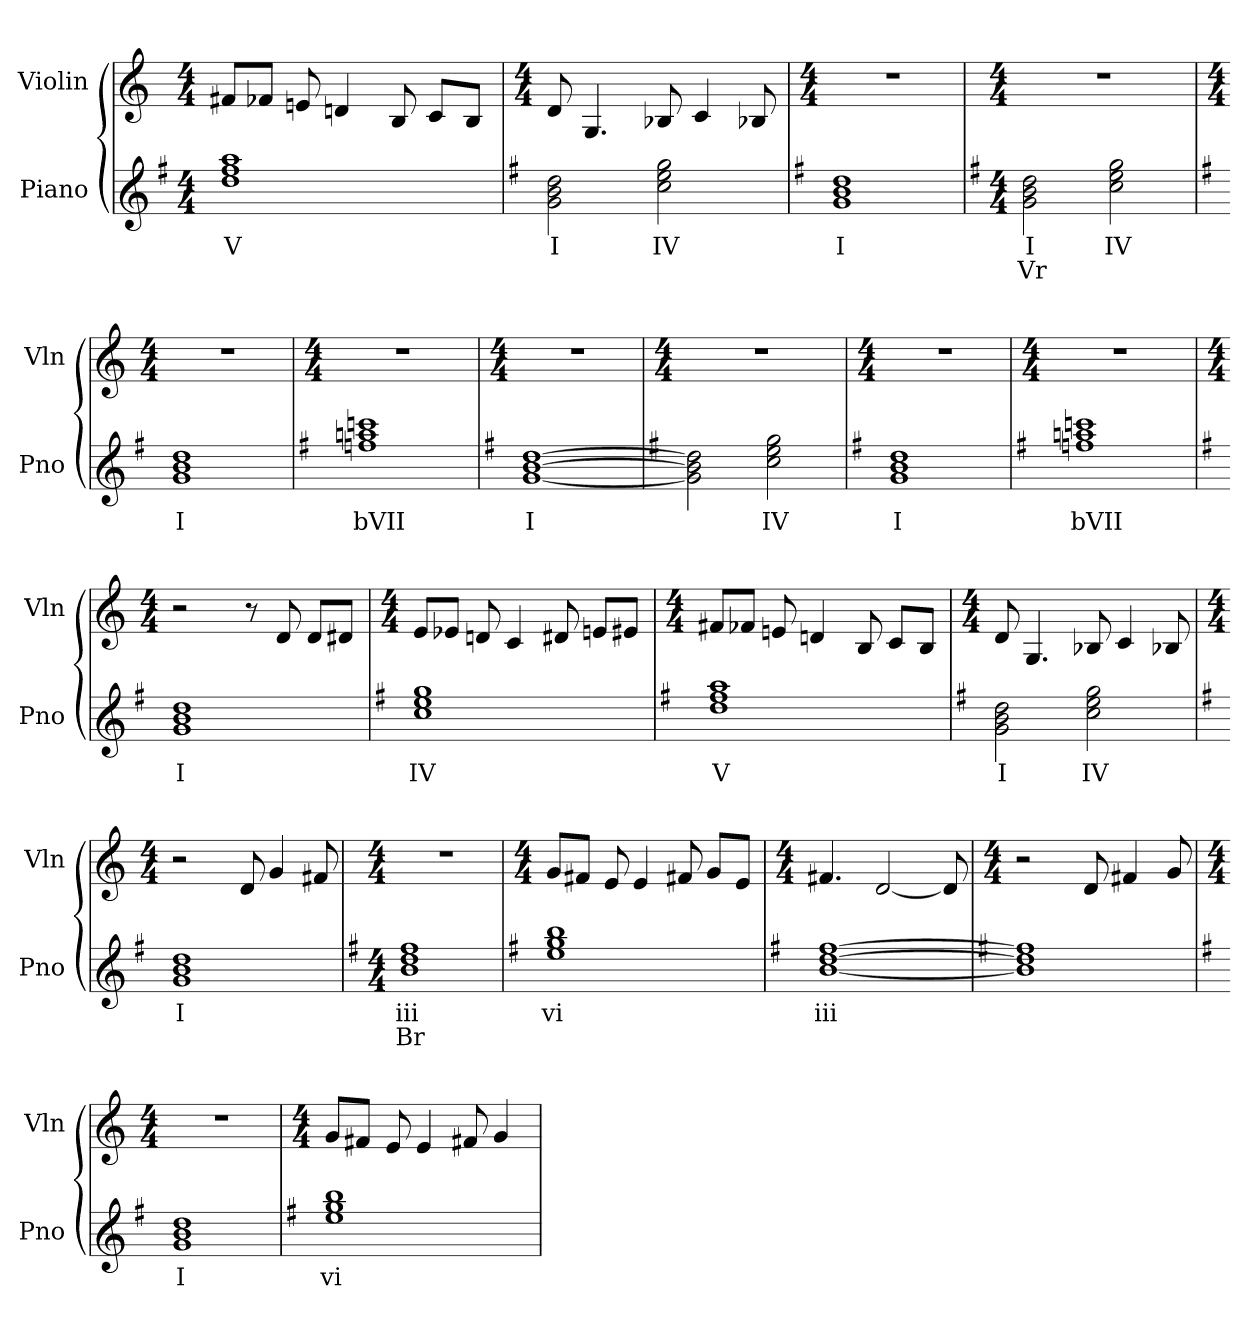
**kern	**text	**text	**kern
*part2	*part2	*part2	*part1
*staff2	*staff2	*staff2	*staff1
*I"Piano	*	*	*I"Violin
*I'Pno	*	*	*I'Vln
*k[f#]	*	*	*
*G:	*	*	*
*M4/4	*	*	*M4/4
=	=	=	=
1dd 1ff# 1aa	V	.	8f#XL
.	.	.	8f-XJ
.	.	.	8en
.	.	.	4dn
.	.	.	8B
.	.	.	8cL
.	.	.	8BJ
=	=	=	=
*k[f#]	*	*	*
*G:	*	*	*
*	*	*	*M4/4
2g 2b 2dd	I	.	8d
.	.	.	4.G
2cc 2ee 2gg	IV	.	8B-X
.	.	.	4c
.	.	.	8B-X
=	=	=	=
*k[f#]	*	*	*
*G:	*	*	*
*	*	*	*M4/4
1g 1b 1dd	I	.	1r
=	=	=	=
*k[f#]	*	*	*
*G:	*	*	*
*M4/4	*	*	*M4/4
2g 2b 2dd	I	Vr	1r
2cc 2ee 2gg	IV	.	.
=	=	=	=
*k[f#]	*	*	*
*G:	*	*	*
*	*	*	*M4/4
1g 1b 1dd	I	.	1r
=	=	=	=
*k[f#]	*	*	*
*G:	*	*	*
*	*	*	*M4/4
1ffn 1aan 1cccn	bVII	.	1r
=	=	=	=
*k[f#]	*	*	*
*G:	*	*	*
*	*	*	*M4/4
[1g [1b [1dd	I	.	1r
=	=	=	=
*k[f#]	*	*	*
*G:	*	*	*
*	*	*	*M4/4
2g] 2b] 2dd]	.	.	1r
2cc 2ee 2gg	IV	.	.
=	=	=	=
*k[f#]	*	*	*
*G:	*	*	*
*	*	*	*M4/4
1g 1b 1dd	I	.	1r
=	=	=	=
*k[f#]	*	*	*
*G:	*	*	*
*	*	*	*M4/4
1ffn 1aan 1cccn	bVII	.	1r
=	=	=	=
*k[f#]	*	*	*
*G:	*	*	*
*	*	*	*M4/4
1g 1b 1dd	I	.	2r
.	.	.	8r
.	.	.	8d
.	.	.	8dL
.	.	.	8d#XJ
=	=	=	=
*k[f#]	*	*	*
*G:	*	*	*
*	*	*	*M4/4
1cc 1ee 1gg	IV	.	8eL
.	.	.	8e-XJ
.	.	.	8dn
.	.	.	4c
.	.	.	8d#X
.	.	.	8enL
.	.	.	8e#XJ
=	=	=	=
*k[f#]	*	*	*
*G:	*	*	*
*	*	*	*M4/4
1dd 1ff# 1aa	V	.	8f#XL
.	.	.	8f-XJ
.	.	.	8en
.	.	.	4dn
.	.	.	8B
.	.	.	8cL
.	.	.	8BJ
=	=	=	=
*k[f#]	*	*	*
*G:	*	*	*
*	*	*	*M4/4
2g 2b 2dd	I	.	8d
.	.	.	4.G
2cc 2ee 2gg	IV	.	8B-X
.	.	.	4c
.	.	.	8B-X
=	=	=	=
*k[f#]	*	*	*
*G:	*	*	*
*	*	*	*M4/4
1g 1b 1dd	I	.	2r
.	.	.	8d
.	.	.	4g
.	.	.	8f#X
=	=	=	=
*k[f#]	*	*	*
*G:	*	*	*
*M4/4	*	*	*M4/4
1b 1dd 1ff#	iii	Br	1r
=	=	=	=
*k[f#]	*	*	*
*G:	*	*	*
*	*	*	*M4/4
1ee 1gg 1bb	vi	.	8gL
.	.	.	8f#XJ
.	.	.	8e
.	.	.	4e
.	.	.	8f#X
.	.	.	8gL
.	.	.	8eJ
=	=	=	=
*k[f#]	*	*	*
*G:	*	*	*
*	*	*	*M4/4
[1b [1dd [1ff#	iii	.	4.f#X
.	.	.	[2d
.	.	.	8d]
=	=	=	=
*k[f#]	*	*	*
*G:	*	*	*
*	*	*	*M4/4
1b] 1dd] 1ff#]	.	.	2r
.	.	.	8d
.	.	.	4f#X
.	.	.	8g
=	=	=	=
*k[f#]	*	*	*
*G:	*	*	*
*	*	*	*M4/4
1g 1b 1dd	I	.	1r
=	=	=	=
*k[f#]	*	*	*
*G:	*	*	*
*	*	*	*M4/4
1ee 1gg 1bb	vi	.	8gL
.	.	.	8f#XJ
.	.	.	8e
.	.	.	4e
.	.	.	8f#X
.	.	.	4g
=	=	=	=
*-	*-	*-	*-
